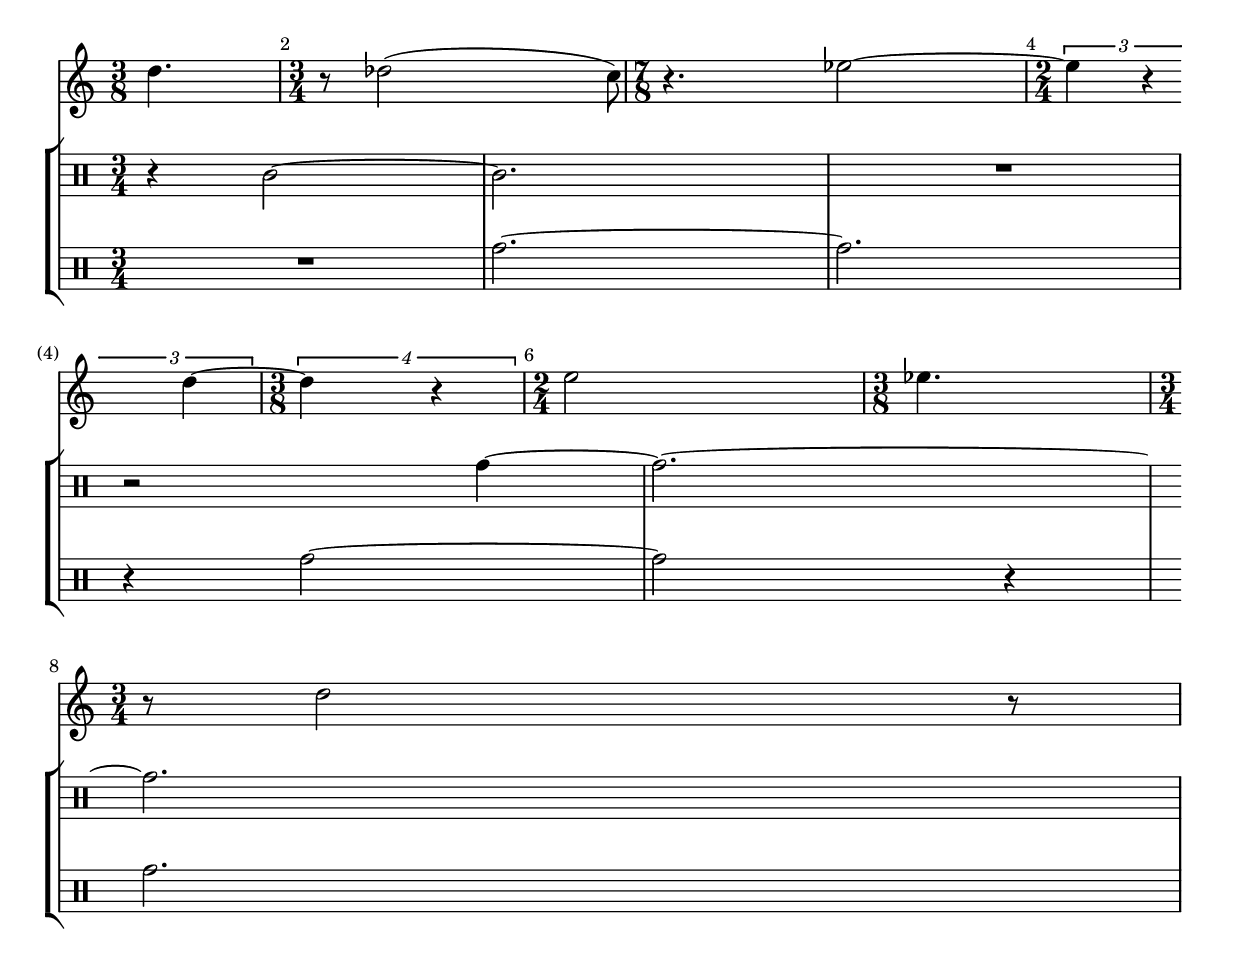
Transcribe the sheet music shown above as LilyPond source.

%% DO NOT EDIT this file manually; it is automatically
%% generated from LSR http://lsr.dsi.unimi.it
%% Make any changes in LSR itself, or in Documentation/snippets/new/ ,
%% and then run scripts/auxiliar/makelsr.py
%%
%% This file is in the public domain.
\version "2.17.20"

\header {
  lsrtags = "contemporary-notation, percussion, real-music, really-cool, rhythms"

  texidoc = "
In the following snippet, two parts have a completely different time
signature, yet remain synchronized. The bar lines can no longer be
printed at the @code{Score} level; to allow independent bar lines in
each part, the @code{Default_barline_engraver} and
@code{Timing_translator} are moved from the @code{Score} context to the
@code{Staff} context.

If bar numbers are required, the @code{Bar_number_engraver} should also
be moved, since it relies on properties set by the
@code{Timing_translator}; a @code{\\with} block can be used to add bar
numbers to the relevant staff.



"
  doctitle = "Printing music with different time signatures"
} % begin verbatim

\paper {
  indent = #0
  ragged-right = ##t
}

global = { \time 3/4 { s2.*3 } \bar "" \break { s2.*3 } }

\layout {
  \context {
    \Score
    \remove "Timing_translator"
    \remove "Default_bar_line_engraver"
    \remove "Bar_number_engraver"
    \override SpacingSpanner.uniform-stretching = ##t
    \override SpacingSpanner.strict-note-spacing = ##t
    proportionalNotationDuration = #(ly:make-moment 1/64)
  }
  \context {
    \Staff
    \consists "Timing_translator"
    \consists "Default_bar_line_engraver"
  }
  \context {
    \Voice
    \remove "Forbid_line_break_engraver"
    tupletFullLength = ##t
  }
}

Bassklarinette = \new Staff \with {
  \consists "Bar_number_engraver"
  barNumberVisibility = #(every-nth-bar-number-visible 2)
  \override BarNumber.break-visibility = #end-of-line-invisible
} <<
  \global {
    \bar "|"
    \clef treble
    \time 3/8
    d''4.

    \bar "|"
    \time 3/4
    r8 des''2( c''8)

    \bar "|"
    \time 7/8
    r4. ees''2 ~

    \bar "|"
    \time 2/4
    \tupletUp
    \tuplet 3/2 { ees''4 r4 d''4 ~ }

    \bar "|"
    \time 3/8
    \tupletUp
    \tuplet 4/3 { d''4 r4 }

    \bar "|"
    \time 2/4
    e''2

    \bar "|"
    \time 3/8
    es''4.

    \bar "|"
    \time 3/4
    r8 d''2 r8
    \bar "|"
  }
>>

Perkussion = \new StaffGroup <<
  \new Staff <<
    \global {
      \bar "|"
      \clef percussion
      \time 3/4
      r4 c'2 ~

      \bar "|"
      c'2.

      \bar "|"
      R2.

      \bar "|"
      r2 g'4 ~

      \bar "|"
      g'2. ~

      \bar "|"
      g'2.
    }
  >>
  \new Staff <<
    \global {
      \bar "|"
      \clef percussion
      \time 3/4
      R2.

      \bar "|"
      g'2. ~

      \bar "|"
      g'2.

      \bar "|"
      r4 g'2 ~

      \bar "|"
      g'2 r4

      \bar "|"
      g'2.
    }
  >>
>>

\score {
  <<
    \Bassklarinette
    \Perkussion
  >>
}
